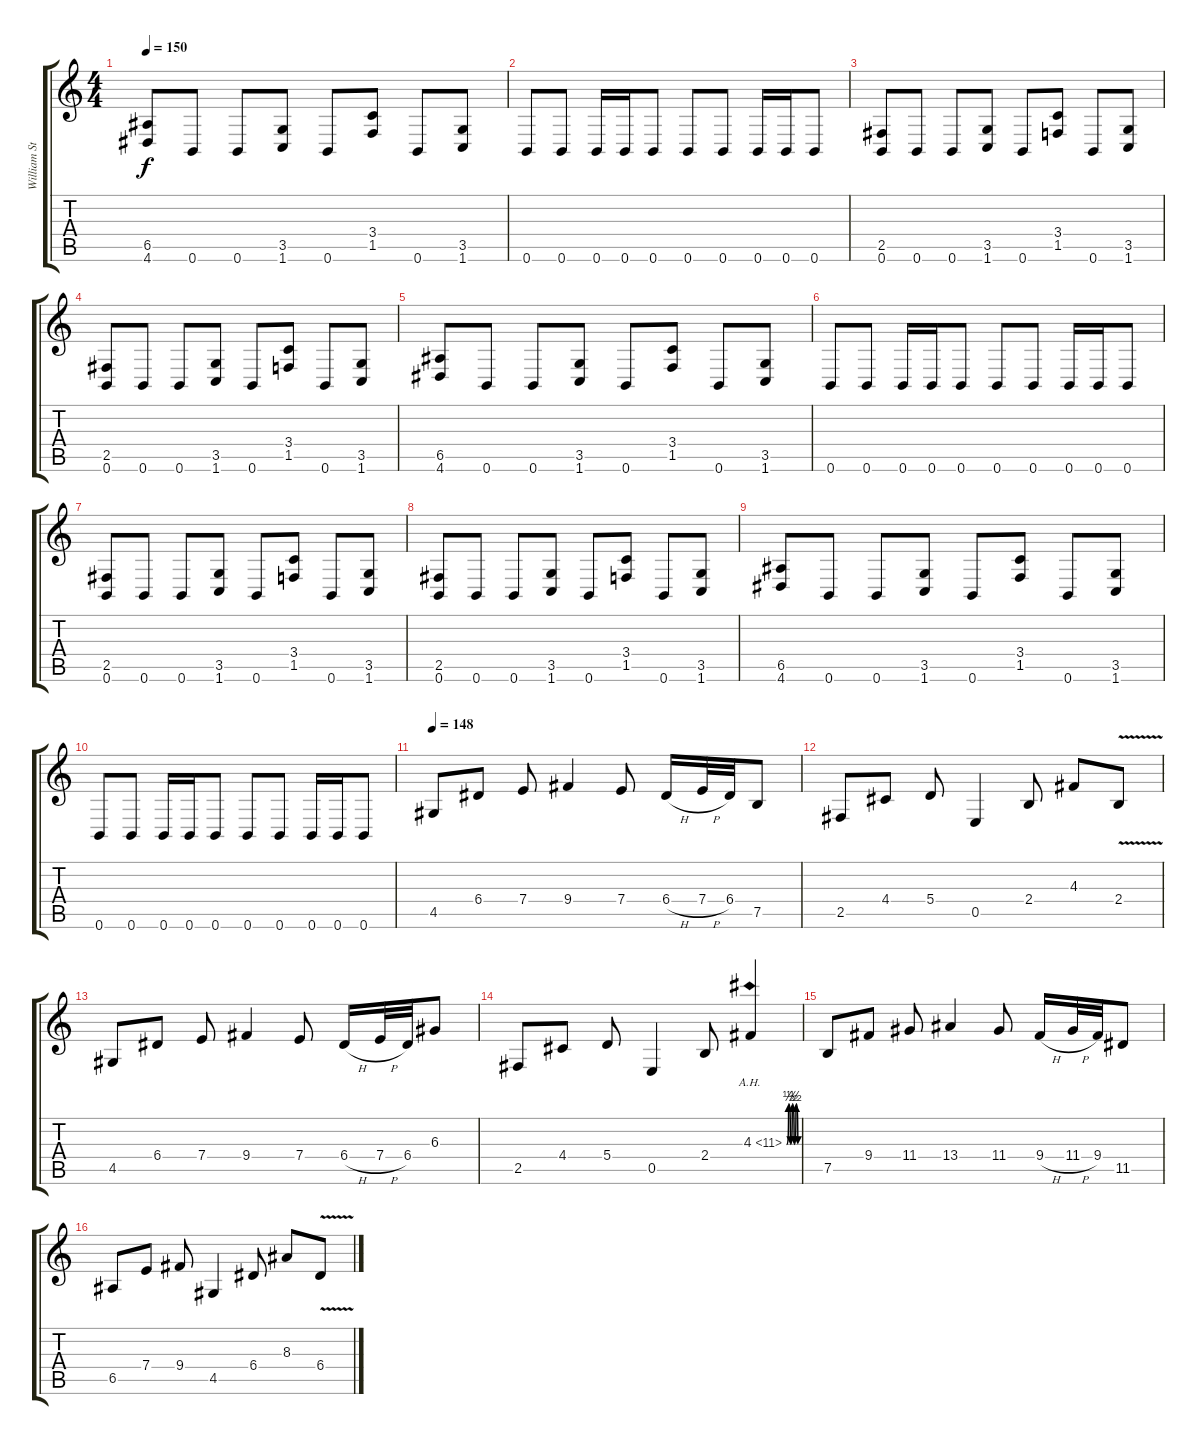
\track ("William Steer" "William St") {instrument distortionguitar}
\staff {score tabs}
\tuning (B3 Gb3 D3 A2 E2 B1) {hide}
\ts (4 4)
\tempo 150
\clef g2
\ks c
(6.5 4.6).8{dy f} 0.6.8 0.6.8 (3.5 1.6).8 0.6.8 (3.4 1.5).8 0.6.8 (3.5 1.6).8 |
0.6.8 0.6.8 0.6.16 0.6.16 0.6.8 0.6.8 0.6.8 0.6.16 0.6.16 0.6.8 |
(2.5 0.6).8 0.6.8 0.6.8 (3.5 1.6).8 0.6.8 (3.4 1.5).8 0.6.8 (3.5 1.6).8 |
(2.5 0.6).8 0.6.8 0.6.8 (3.5 1.6).8 0.6.8 (3.4 1.5).8 0.6.8 (3.5 1.6).8 |
(6.5 4.6).8 0.6.8 0.6.8 (3.5 1.6).8 0.6.8 (3.4 1.5).8 0.6.8 (3.5 1.6).8 |
0.6.8 0.6.8 0.6.16 0.6.16 0.6.8 0.6.8 0.6.8 0.6.16 0.6.16 0.6.8 |
(2.5 0.6).8 0.6.8 0.6.8 (3.5 1.6).8 0.6.8 (3.4 1.5).8 0.6.8 (3.5 1.6).8 |
(2.5 0.6).8 0.6.8 0.6.8 (3.5 1.6).8 0.6.8 (3.4 1.5).8 0.6.8 (3.5 1.6).8 |
(6.5 4.6).8 0.6.8 0.6.8 (3.5 1.6).8 0.6.8 (3.4 1.5).8 0.6.8 (3.5 1.6).8 |
0.6.8 0.6.8 0.6.16 0.6.16 0.6.8 0.6.8 0.6.8 0.6.16 0.6.16 0.6.8 |
\tempo 153
\tempo 148
4.5.8 6.4.8 7.4.8 9.4.4 7.4.8 6.4{h}.16 7.4{h}.32 6.4.32 7.5.8 |
2.5.8 4.4.8 5.4.8 0.5.4 2.4.8 4.3.8 2.4{v}.8 |
4.5.8 6.4.8 7.4.8 9.4.4 7.4.8 6.4{h}.16 7.4{h}.32 6.4.32 6.3.8 |
2.5.8 4.4.8 5.4.8 0.5.4 2.4.8 4.3{be (custom 0 0 10 2 20 0 30 2 40 0 50 2 60 0) ah 7}.4 |
7.5.8 9.4.8 11.4.8 13.4.4 11.4.8 9.4{h}.16 11.4{h}.32 9.4.32 11.5.8 |
6.5.8 7.4.8 9.4.8 4.5.4 6.4.8 8.3.8 6.4{v}.8
